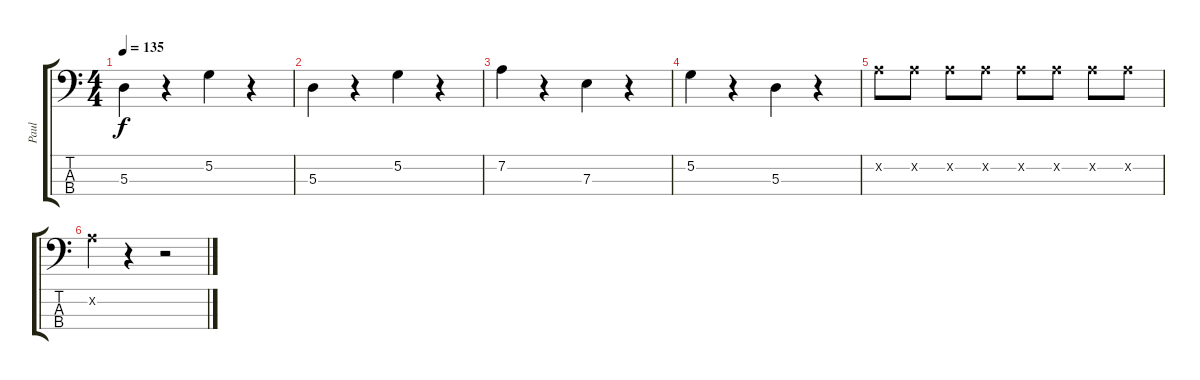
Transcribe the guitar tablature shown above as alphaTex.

\track ("Paul" "Paul") {instrument electricbasspick}
\staff {score tabs}
\tuning (G2 D2 A1 E1) {hide}
\ts (4 4)
\tempo 135
\clef f4
\ks c
5.3.4{dy f} r.4 5.2.4 r.4 |
5.3.4 r.4 5.2.4 r.4 |
7.2.4 r.4 7.3.4 r.4 |
5.2.4 r.4 5.3.4 r.4 |
7.2{x}.8 7.2{x}.8 7.2{x}.8 7.2{x}.8 7.2{x}.8 7.2{x}.8 7.2{x}.8 7.2{x}.8 |
7.2{x}.4 r.4 r.2
